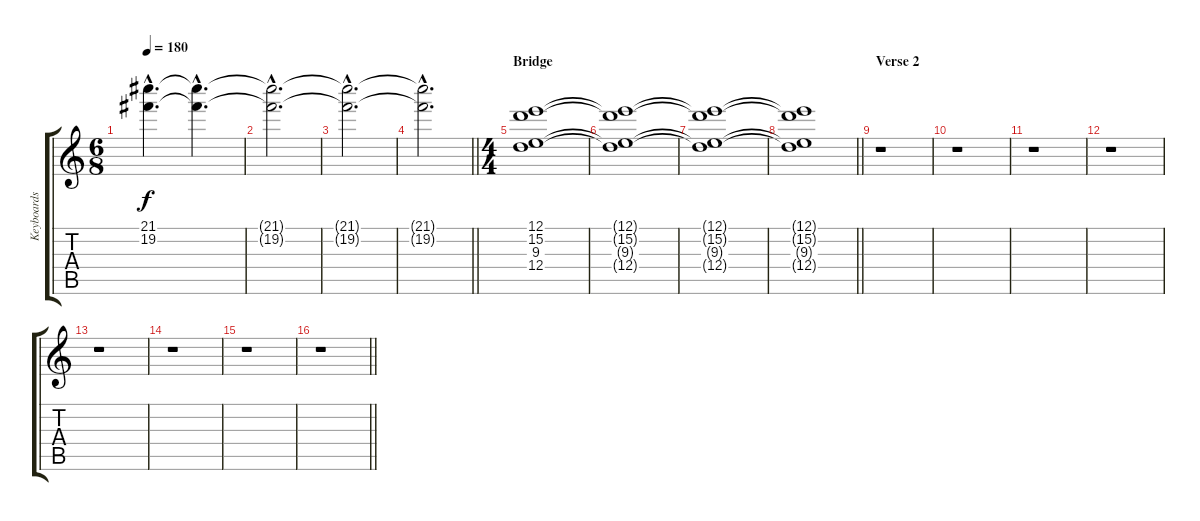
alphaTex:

\track ("Keyboards" "Keyboards") {instrument stringensemble1}
\staff {score tabs}
\tuning (E5 B4 G4 D4 A3 E3) {hide}
\ts (6 8)
\tempo 180
\clef g2
\ks c
(21.1{hac} 19.2{hac}).4{d dy f} (21.1{hac t} 19.2{hac t}).4{d} |
(21.1{hac t} 19.2{hac t}).2{d} |
(21.1{hac t} 19.2{hac t}).2{d} |
\barLineRight lightlight
(21.1{hac t} 19.2{hac t}).2{d volume 0} |
\ts (4 4)
\section ("" "Bridge")
(12.1 15.2 9.3 12.4).1{volume 7} |
(12.1{t} 15.2{t} 9.3{t} 12.4{t}).1 |
(12.1{t} 15.2{t} 9.3{t} 12.4{t}).1 |
\barLineRight lightlight
(12.1{t} 15.2{t} 9.3{t} 12.4{t}).1 |
\section ("" "Verse 2")
r.1 |
r.1 |
r.1 |
r.1 |
r.1 |
r.1 |
r.1 |
\barLineRight lightlight
r.1
